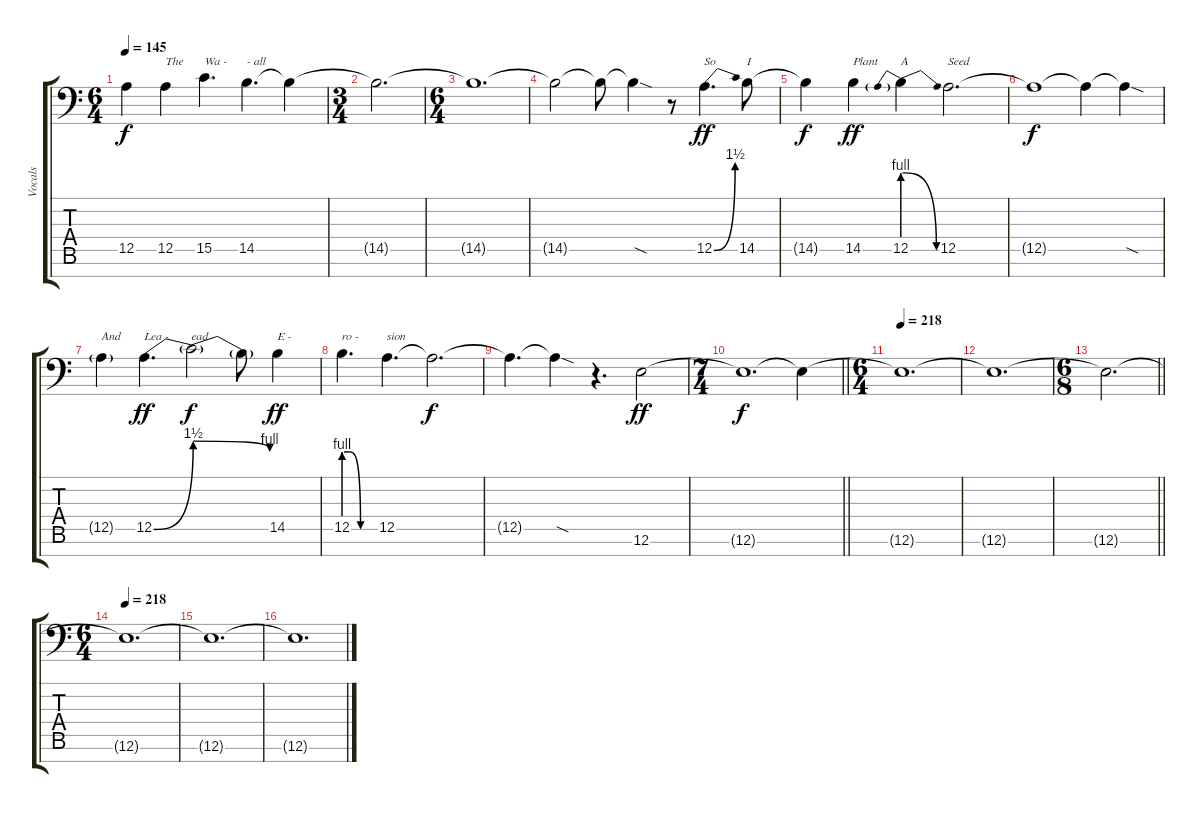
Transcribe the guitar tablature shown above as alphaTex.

\track ("Vocals" "Vocals") {instrument bassoon}
\staff {score tabs}
\tuning (D4 A3 E3 D3 A2 E2 A1) {hide}
\ts (6 4)
\tempo 145
\clef f4
\ks c
12.5{t}.4{dy f} 12.5.4{txt "The"} 15.5.4{d txt "Wa -"} 14.5.4{d txt "- all"} 14.5{t}.4 |
\ts (3 4)
14.5{t}.2{d} |
\ts (6 4)
14.5{t}.1{d} |
14.5{t}.2 14.5{t}.8 14.5{sod t}.4 r.8 12.5{be (bend 0 0 60 6)}.4{d txt "So" dy ff} 14.5.8{txt "I"} |
14.5{t}.4{dy f} 14.5.4{txt "Plant" dy ff} 12.5{be (prebendrelease 0 4 60 0)}.4{txt "A"} 12.5.2{d txt "Seed"} |
12.5{t}.1{dy f} 12.5{t}.4 12.5{sod t}.4 |
12.5{g}.4{txt "And"} 12.5{be (bend 0 0 60 6)}.4{d txt "Lea -" dy ff} 12.5{be (release 0 6 60 4) t}.2{txt "ead" dy f} 12.5{t}.8 14.5.4{txt "E - " dy ff} |
12.5{be (custom 0 4 10 4 32 0 60 0)}.4{d txt "ro - "} 12.5.4{d txt "sion"} 12.5{t}.2{d dy f} |
12.5{t}.4{d} 12.5{sod t}.4 r.4{d} 12.6.2{dy ff} |
\ts (7 4)
\barLineRight lightlight
12.6{t}.1{d dy f} 12.6{t}.4 |
\ts (6 4)
\section ("" "")
\tempo 225
\tempo 218
12.6{t}.1{d volume 9} |
12.6{t}.1{d volume 6} |
\ts (6 8)
\barLineRight lightlight
12.6{t}.2{d} |
\ts (6 4)
\section ("" "")
\tempo 218
12.6{t}.1{d volume 3} |
12.6{t}.1{d} |
12.6{t}.1{d volume 0}
